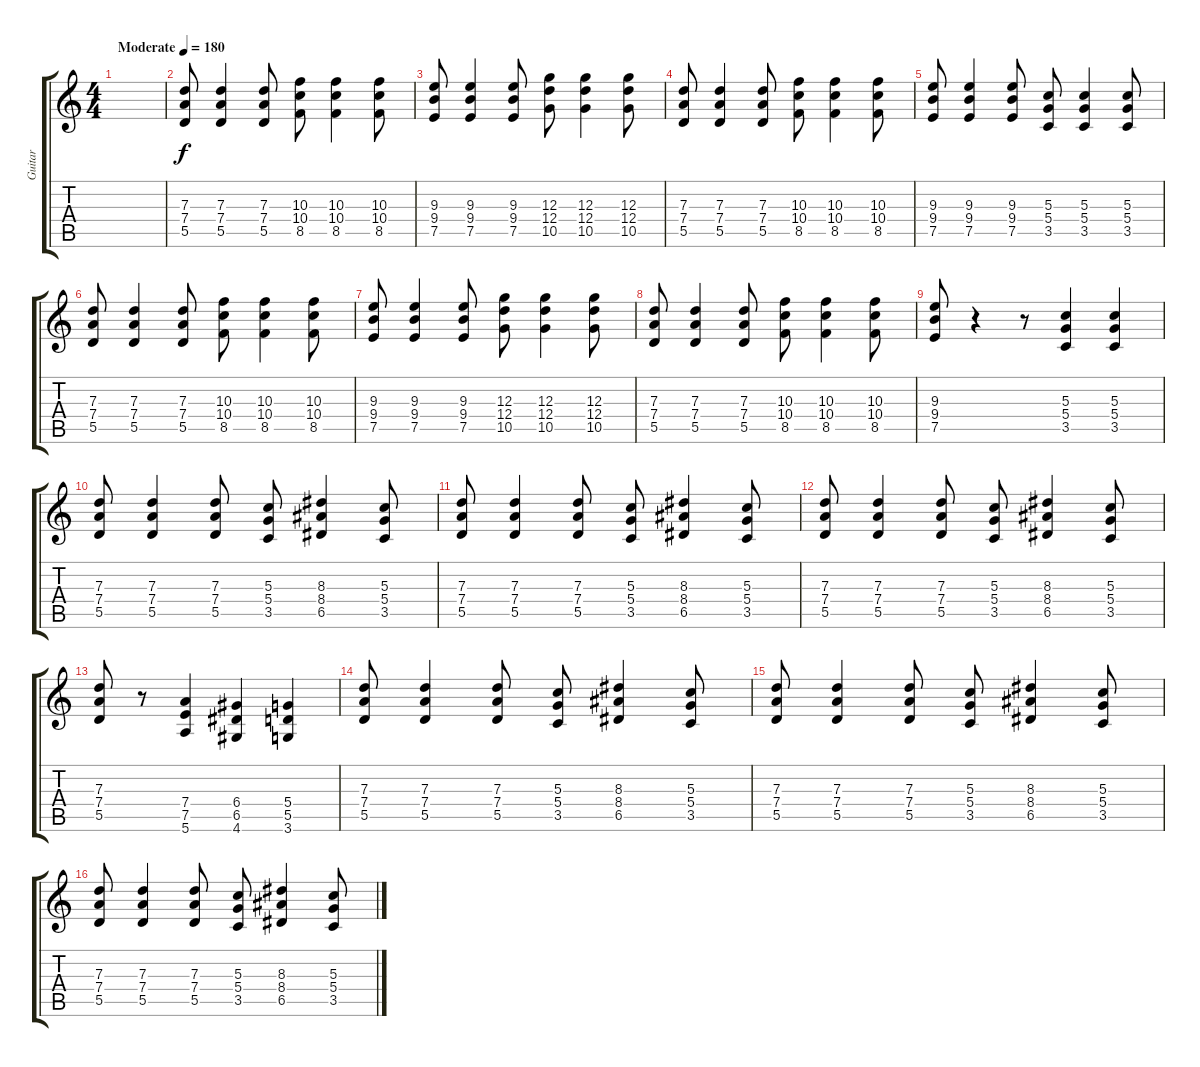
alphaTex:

\track ("Guitar" "Guitar") {instrument overdrivenguitar}
\staff {score tabs}
\tuning (E4 B3 G3 D3 A2 E2) {hide}
\ts (4 4)
\tempo (180 "Moderate")
\clef g2
\ks c
|
(7.3 7.4 5.5).8 (7.3 7.4 5.5).4 (7.3 7.4 5.5).8 (10.3 10.4 8.5).8 (10.3 10.4 8.5).4 (10.3 10.4 8.5).8 |
(9.3 9.4 7.5).8 (9.3 9.4 7.5).4 (9.3 9.4 7.5).8 (12.3 12.4 10.5).8 (12.3 12.4 10.5).4 (12.3 12.4 10.5).8 |
(7.3 7.4 5.5).8 (7.3 7.4 5.5).4 (7.3 7.4 5.5).8 (10.3 10.4 8.5).8 (10.3 10.4 8.5).4 (10.3 10.4 8.5).8 |
(9.3 9.4 7.5).8 (9.3 9.4 7.5).4 (9.3 9.4 7.5).8 (5.3 5.4 3.5).8 (5.3 5.4 3.5).4 (5.3 5.4 3.5).8 |
(7.3 7.4 5.5).8 (7.3 7.4 5.5).4 (7.3 7.4 5.5).8 (10.3 10.4 8.5).8 (10.3 10.4 8.5).4 (10.3 10.4 8.5).8 |
(9.3 9.4 7.5).8 (9.3 9.4 7.5).4 (9.3 9.4 7.5).8 (12.3 12.4 10.5).8 (12.3 12.4 10.5).4 (12.3 12.4 10.5).8 |
(7.3 7.4 5.5).8 (7.3 7.4 5.5).4 (7.3 7.4 5.5).8 (10.3 10.4 8.5).8 (10.3 10.4 8.5).4 (10.3 10.4 8.5).8 |
(9.3 9.4 7.5).8 r.4 r.8 (5.3 5.4 3.5).4 (5.3 5.4 3.5).4 |
(7.3 7.4 5.5).8 (7.3 7.4 5.5).4 (7.3 7.4 5.5).8 (5.3 5.4 3.5).8 (8.3 8.4 6.5).4 (5.3 5.4 3.5).8 |
(7.3 7.4 5.5).8 (7.3 7.4 5.5).4 (7.3 7.4 5.5).8 (5.3 5.4 3.5).8 (8.3 8.4 6.5).4 (5.3 5.4 3.5).8 |
(7.3 7.4 5.5).8 (7.3 7.4 5.5).4 (7.3 7.4 5.5).8 (5.3 5.4 3.5).8 (8.3 8.4 6.5).4 (5.3 5.4 3.5).8 |
(7.3 7.4 5.5).8 r.8 (7.4 7.5 5.6).4 (6.4 6.5 4.6).4 (5.4 5.5 3.6).4 |
(7.3 7.4 5.5).8 (7.3 7.4 5.5).4 (7.3 7.4 5.5).8 (5.3 5.4 3.5).8 (8.3 8.4 6.5).4 (5.3 5.4 3.5).8 |
(7.3 7.4 5.5).8 (7.3 7.4 5.5).4 (7.3 7.4 5.5).8 (5.3 5.4 3.5).8 (8.3 8.4 6.5).4 (5.3 5.4 3.5).8 |
(7.3 7.4 5.5).8 (7.3 7.4 5.5).4 (7.3 7.4 5.5).8 (5.3 5.4 3.5).8 (8.3 8.4 6.5).4 (5.3 5.4 3.5).8
